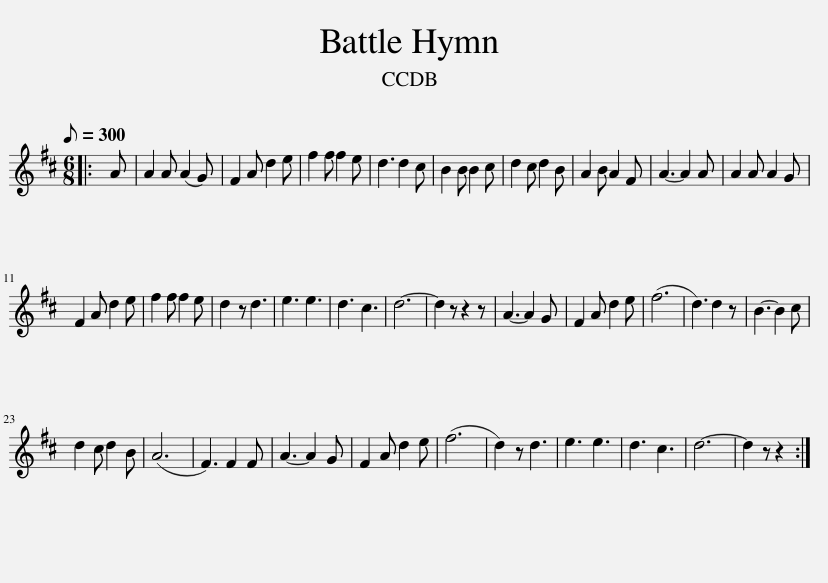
X:1
L:1/8
Q:1/8=300
M:6/8
I:linebreak $
K:none
V:1 treble transpose="8 "
V:1
[K:D]|: A | A2 A (A2 G) | F2 A d2 e | f2 f f2 e | d3 d2 c | %5
 B2 B B2 c | d2 c d2 B | A2 B A2 F | A3- A2 A | A2 A A2 G |$ %10
 F2 A d2 e | f2 f f2 e | d2 z d3 | e3 e3 | d3 c3 | %15
 d6- | d2 z z2 z | A3- A2 G | F2 A d2 e | (f6 | %20
 d3) d2 z | B3- B2 c |$ d2 c d2 B | (A6 | F3) F2 F | %25
 A3- A2 G | F2 A d2 e | (f6 | d2) z d3 | e3 e3 | %30
 d3 c3 | d6- | d2 z z2 :| %33
